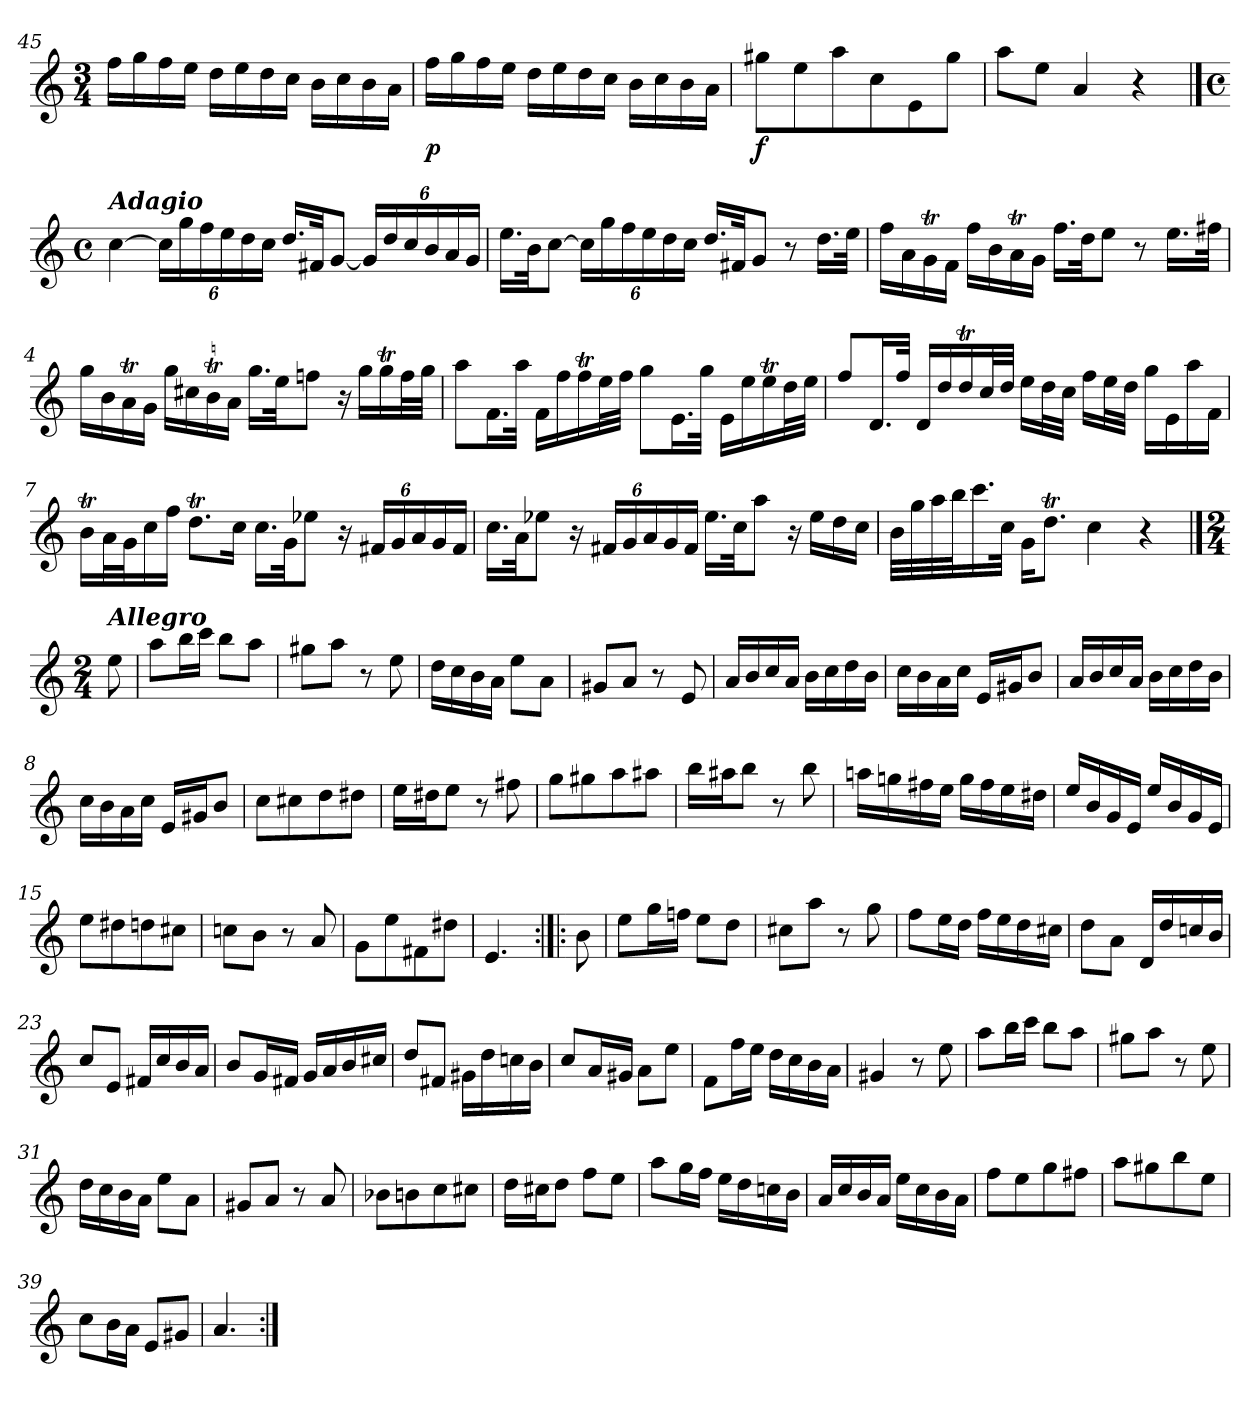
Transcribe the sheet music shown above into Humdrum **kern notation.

**kern	**dynam
*part1	*part1
*staff1	*staff1
!!LO:PB:g=z
*clefG2	*
*k[]	*
*M3/4	*
=45	=45
16ff\LL	.
16gg\	.
16ff\	.
16ee\JJ	.
16dd\LL	.
16ee\	.
16dd\	.
16cc\JJ	.
16b\LL	.
16cc\	.
16b\	.
16a\JJ	.
=46	=46
!	!LO:DY:b
16ff\LL	p
16gg\	.
16ff\	.
16ee\JJ	.
16dd\LL	.
16ee\	.
16dd\	.
16cc\JJ	.
16b\LL	.
16cc\	.
16b\	.
16a\JJ	.
=47	=47
!	!LO:DY:b
8gg#X\L	f
8ee\	.
8aa\	.
8cc\	.
8e\	.
8gg#\J	.
=48	=48
8aa\L	.
8ee\J	.
4a/	.
4r	.
!!LO:LB:g=z
==1	==1
*M4/4	*
*met(c)	*
!LO:TX:a:Bi:t=Adagio	!
[<4cc\	.
*Xbrackettup	*
24cc\LL]	.
24gg\	.
24ff\	.
24ee\	.
24dd\	.
24cc\JJ	.
16.dd/LL	.
32f#X/JK	.
[<8g/J	.
24g/LL]	.
24dd/	.
24cc/	.
24b/	.
24a/	.
24g/JJ	.
=2	=2
16.ee\LL	.
32b\JK	.
[<8cc\J	.
24cc\LL]	.
24gg\	.
24ff\	.
24ee\	.
24dd\	.
24cc\JJ	.
16.dd/LL	.
32f#X/JK	.
8g/J	.
8r	.
16.dd\LL	.
32ee\JJk	.
!!LO:LB:g=z
=3	=3
16ff\LL	.
16a\	.
16gT\	.
16f\JJ	.
16ff\LL	.
16b\	.
16aT\	.
16g\JJ	.
16.ff\LL	.
32dd\JK	.
8ee\J	.
8r	.
16.ee\LL	.
32ff#X\JJk	.
=4	=4
16gg\LL	.
16b\	.
16aT\	.
16g\JJ	.
16gg\LL	.
16cc#X\	.
16bt\	.
16a\JJ	.
16.gg\LL	.
32ee\JK	.
8ffn\J	.
16r	.
16gg\LL	.
16ggT\	.
32ff\L	.
32gg\JJJ	.
!!LO:LB:g=z
=5	=5
8aa\L	.
16.f\L	.
32aa\JJk	.
16f\LL	.
16ff\	.
16ffT\	.
32ee\L	.
32ff\JJJ	.
8gg\L	.
16.e\L	.
32gg\JJk	.
16e\LL	.
16ee\	.
16eet\	.
32dd\L	.
32ee\JJJ	.
=6	=6
8ff/L	.
16.d/L	.
32ff/JJk	.
16d/LL	.
16dd/	.
16ddT/	.
32cc/L	.
32dd/JJJ	.
16ee\LL	.
32dd\L	.
32cc\JJJ	.
16ff\LL	.
32ee\L	.
32dd\JJJ	.
16gg\LL	.
16e\	.
16aa\	.
16f\JJ	.
!!LO:LB:g=z
=7	=7
16bt\LL	.
32a\L	.
32g\J	.
16cc\	.
16ff\JJ	.
8.ddT\L	.
16cc\Jk	.
16.cc\LL	.
32g\JK	.
8ee-X\J	.
24r	.
24f#X/LL	.
24g/	.
24a/	.
24g/	.
24f#/JJ	.
=8	=8
16.cc\LL	.
32a\JK	.
8ee-X\J	.
24r	.
24f#X/LL	.
24g/	.
24a/	.
24g/	.
24f#/JJ	.
16.ee-\LL	.
32cc\JK	.
8aa\J	.
16r	.
16ee-\LL	.
16dd\	.
16cc\JJ	.
=9	=9
32b\LLL	.
32gg\	.
32aa\	.
32bb\J	.
16.ccc\	.
32cc\JJk	.
16g\KL	.
8.ddT\J	.
4cc\	.
4r	.
!!LO:LB:g=z
==	==
*M2/4	*
!LO:TX:a:Bi:t=Allegro	!
8ee\	.
=1	=1
8aa\L	.
16bb\L	.
16ccc\JJ	.
8bb\L	.
8aa\J	.
=2	=2
8gg#X\L	.
8aa\J	.
8r	.
8ee\	.
=3	=3
16dd\LL	.
16cc\	.
16b\	.
16a\JJ	.
8ee\L	.
8a\J	.
=4	=4
8g#X/L	.
8a/J	.
8r	.
8e/	.
=5	=5
16a/LL	.
16b/	.
16cc/	.
16a/JJ	.
16b\LL	.
16cc\	.
16dd\	.
16b\JJ	.
!!LO:LB:g=z
=6	=6
16cc\LL	.
16b\	.
16a\	.
16cc\JJ	.
16e/LL	.
16g#X/J	.
8b/J	.
=7	=7
16a/LL	.
16b/	.
16cc/	.
16a/JJ	.
16b\LL	.
16cc\	.
16dd\	.
16b\JJ	.
=8	=8
16cc\LL	.
16b\	.
16a\	.
16cc\JJ	.
16e/LL	.
16g#X/J	.
8b/J	.
=9	=9
8cc\L	.
8cc#X\	.
8dd\	.
8dd#X\J	.
=10	=10
16ee\LL	.
16dd#X\J	.
8ee\J	.
8r	.
8ff#X\	.
=11	=11
8gg\L	.
8gg#X\	.
8aa\	.
8aa#X\J	.
!!LO:LB:g=z
=12	=12
16bb\LL	.
16aa#X\J	.
8bb\J	.
8r	.
8bb\	.
=13	=13
16aan\LL	.
16ggn\	.
16ff#X\	.
16ee\JJ	.
16gg\LL	.
16ff#\	.
16ee\	.
16dd#X\JJ	.
=14	=14
16ee/LL	.
16b/	.
16g/	.
16e/JJ	.
16ee/LL	.
16b/	.
16g/	.
16e/JJ	.
=15	=15
8ee\L	.
8dd#X\	.
8ddn\	.
8cc#X\J	.
=16	=16
8ccn\L	.
8b\J	.
8r	.
8a/	.
=17	=17
8g\L	.
8ee\	.
8f#X\	.
8dd#X\J	.
=18	=18
4.e/	.
!!LO:LB:g=z
=18X1:|!|:	=18X1:|!|:
8b\	.
=19	=19
8ee\L	.
16gg\L	.
16ffn\JJ	.
8ee\L	.
8dd\J	.
=20	=20
8cc#X\L	.
8aa\J	.
8r	.
8gg\	.
=21	=21
8ff\L	.
16ee\L	.
16dd\JJ	.
16ff\LL	.
16ee\	.
16dd\	.
16cc#X\JJ	.
=22	=22
8dd\L	.
8a\J	.
16d/LL	.
16dd/	.
16ccn/	.
16b/JJ	.
=23	=23
8cc/L	.
8e/J	.
16f#X/LL	.
16cc/	.
16b/	.
16a/JJ	.
!!LO:LB:g=z
=24	=24
8b/L	.
16g/L	.
16f#X/JJ	.
16g/LL	.
16a/	.
16b/	.
16cc#X/JJ	.
=25	=25
8dd/L	.
8f#X/J	.
16g#X\LL	.
16dd\	.
16ccn\	.
16b\JJ	.
=26	=26
8cc/L	.
16a/L	.
16g#X/JJ	.
8a\L	.
8ee\J	.
=27	=27
8f\L	.
16ff\L	.
16ee\JJ	.
16dd\LL	.
16cc\	.
16b\	.
16a\JJ	.
=28	=28
4g#X/	.
8r	.
8ee\	.
=29	=29
8aa\L	.
16bb\L	.
16ccc\JJ	.
8bb\L	.
8aa\J	.
!!LO:LB:g=z
=30	=30
8gg#X\L	.
8aa\J	.
8r	.
8ee\	.
=31	=31
16dd\LL	.
16cc\	.
16b\	.
16a\JJ	.
8ee\L	.
8a\J	.
=32	=32
8g#X/L	.
8a/J	.
8r	.
8a/	.
=33	=33
8b-X\L	.
8bn\	.
8cc\	.
8cc#X\J	.
=34	=34
16dd\LL	.
16cc#X\J	.
8dd\J	.
8ff\L	.
8ee\J	.
=35	=35
8aa\L	.
16gg\L	.
16ff\JJ	.
16ee\LL	.
16dd\	.
16ccn\	.
16b\JJ	.
!!LO:LB:g=z
=36	=36
16a/LL	.
16cc/	.
16b/	.
16a/JJ	.
16ee\LL	.
16cc\	.
16b\	.
16a\JJ	.
=37	=37
8ff\L	.
8ee\	.
8gg\	.
8ff#X\J	.
=38	=38
8aa\L	.
8gg#X\	.
8bb\	.
8ee\J	.
=39	=39
8cc\L	.
16b\L	.
16a\JJ	.
8e/L	.
8g#X/J	.
=40	=40
4.a/	.
=:|!	=:|!
*-	*-
